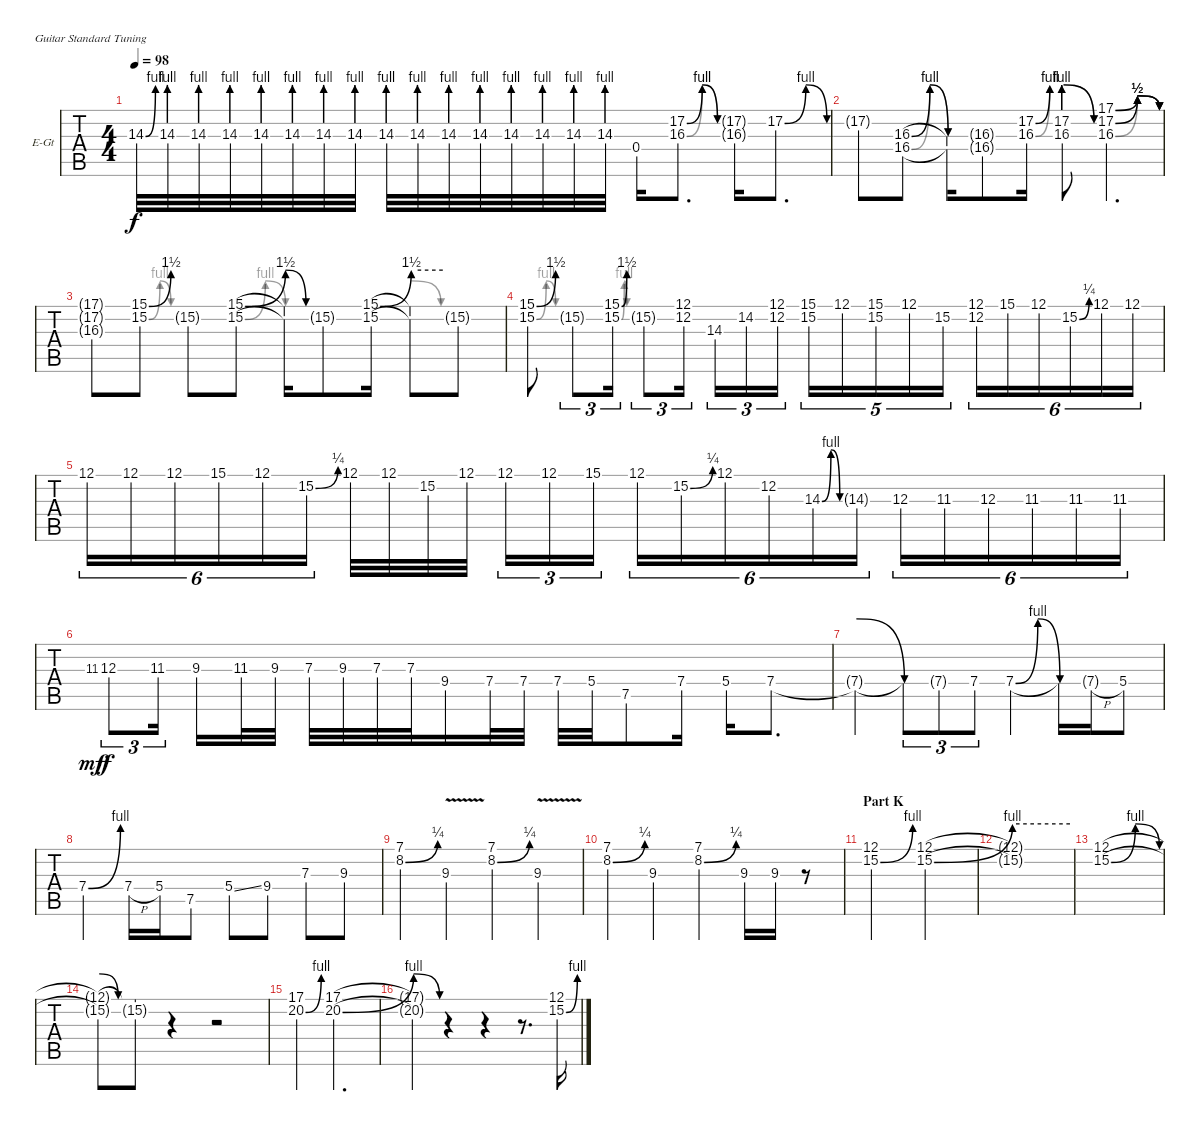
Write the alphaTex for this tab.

\bracketExtendMode groupsimilarinstruments
\firstSystemTrackNameOrientation horizontal
\otherSystemsTrackNameOrientation horizontal
\track ("Lead Guitar" "E-Gt") {instrument overdrivenguitar}
\staff {tabs}
\tuning (E4 B3 G3 D3 A2 E2)
\ts (4 4)
\tempo 98
\clef g2
\ks a
14.3{be (bend 0 0 60 4)}.32{dy f} 14.3{be (prebend 0 4 60 4)}.32 14.3{be (prebend 0 4 60 4)}.32 14.3{be (prebend 0 4 60 4)}.32 14.3{be (prebend 0 4 60 4)}.32 14.3{be (prebend 0 4 60 4)}.32 14.3{be (prebend 0 4 60 4)}.32 14.3{be (prebend 0 4 60 4)}.32 14.3{be (prebend 0 4 60 4)}.32 14.3{be (prebend 0 4 60 4)}.32 14.3{be (prebend 0 4 60 4)}.32 14.3{be (prebend 0 4 60 4)}.32 14.3{be (prebend 0 4 60 4)}.32 14.3{be (prebend 0 4 60 4)}.32 14.3{be (prebend 0 4 60 4)}.32 14.3{be (prebend 0 4 60 4)}.32 0.4.16 (17.2{be (bendrelease 0 0 30 4 30 4 60 0)} 16.3{be (bendrelease 0 0 30 4 30 4 60 0)}).8{d} (17.2{g} 16.3{g}).16 17.2{be (bendrelease 0 0 30 4 30 4 60 0)}.8{d} |
17.2{g}.8 (16.3{be (bendrelease 0 0 30 4 30 4 60 0)} 16.4{be (bendrelease 0 0 30 4 30 4 60 0)}).8 (16.3{be (hold 0 0 60 0) t} 16.4{be (hold 0 0 60 0) t}).16 (16.3{g} 16.4{g}).8 (17.2{be (bend 0 0 60 4)} 16.3{be (bend 0 0 60 4)}).16 (17.2{be (prebendrelease 0 4 60 0)} 16.3{be (prebendrelease 0 4 60 0)}).8 (17.1{be (bendrelease 0 0 30 2 30 2 60 0)} 17.2{be (bendrelease 0 0 30 2 30 2 60 0)} 16.3{be (bendrelease 0 0 30 2 30 2 60 0)}).4{d} |
(17.1{g} 17.2{g} 16.3{g}).8 (15.1{be (bend 0 0 60 6)} 15.2{be (bendrelease 0 0 30 4 30 4 60 0)}).8 15.2{g}.8 (15.1{be (bend 0 0 60 6)} 15.2{be (bendrelease 0 0 30 4 30 4 60 0)}).8 (15.1{be (release 0 6 60 0) t} 15.2{be (hold 0 0 60 0) t}).16 15.2{g}.8 (15.1{be (bend 0 0 60 6)} 15.2{be (hold 0 0 60 0)}).16 (15.1{be (hold 0 6 60 6) t} 15.2{be (release 0 4 60 0) t}).8 15.2{g}.8 |
(15.1{be (bend 0 0 60 6)} 15.2{be (bendrelease 0 0 30 4 30 4 60 0)}).8 15.2{g}.8{tu (3 2)} (15.1{be (bend 0 0 60 6)} 15.2{be (bendrelease 0 0 30 4 30 4 60 0)}).16{tu (3 2)} 15.2{g}.8{tu (3 2)} (12.1 12.2).16{tu (3 2)} 14.3.16{tu (3 2)} 14.2.16{tu (3 2)} (12.1 12.2).16{tu (3 2)} (15.1 15.2).16{tu (5 4)} 12.1.16{tu (5 4)} (15.1 15.2).16{tu (5 4)} 12.1.16{tu (5 4)} 15.2.16{tu (5 4)} (12.1 12.2).16{tu (6 4)} 15.1.16{tu (6 4)} 12.1.16{tu (6 4)} 15.2{be (bend 0 0 60 1)}.16{tu (6 4)} 12.1.16{tu (6 4)} 12.1.16{tu (6 4)} |
12.1.16{tu (6 4)} 12.1.16{tu (6 4)} 12.1.16{tu (6 4)} 15.1.16{tu (6 4)} 12.1.16{tu (6 4)} 15.2{be (bend 0 0 60 1)}.16{tu (6 4)} 12.1.32 12.1.32 15.2.32 12.1.32 12.1.16{tu (3 2)} 12.1.16{tu (3 2)} 15.1.16{tu (3 2)} 12.1.16{tu (6 4)} 15.2{be (bend 0 0 60 1)}.16{tu (6 4)} 12.1.16{tu (6 4)} 12.2.16{tu (6 4)} 14.3{be (bendrelease 0 0 30 4 30 4 60 0)}.16{tu (6 4)} 14.3{g}.16{tu (6 4)} 12.3.16{tu (6 4)} 11.3.16{tu (6 4)} 12.3.16{tu (6 4)} 11.3.16{tu (6 4)} 11.3.16{tu (6 4)} 11.3.16{tu (6 4)} |
11.3.8{gr dy mf} 12.3.8{tu (3 2) dy f} 11.3.16{tu (3 2)} 9.3.16 11.3.32 9.3.32 7.3.32 9.3.32 7.3.32 7.3.32 9.4.16 7.4.32 7.4.32 7.4.32 5.4.32 7.5.8 7.4.16 5.4.16 7.4{be (hold 0 0 60 0)}.8{d} |
7.4{be (release 0 4 60 0) t}.4 7.4{be (hold 0 0 60 0) t}.8{tu (3 2)} 7.4{g}.8{tu (3 2)} 7.4.8{tu (3 2)} 7.4{be (bendrelease 0 0 30 4 30 4 60 0)}.4 7.4{be (hold 0 0 60 0) t}.16 7.4{h g}.16 5.4.8 |
7.4{be (bend 0 0 60 4)}.4 7.4{h}.16 5.4.16 7.5.8 5.4{ss}.8 9.4.8 7.3.8 9.3.8 |
(7.1 8.2{be (bend 0 0 60 1)}).4 9.3{v}.4 (7.1 8.2{be (bend 0 0 60 1)}).4 9.3{v}.4 |
(7.1 8.2{be (bend 0 0 60 1)}).4 9.3.4 (7.1 8.2{be (bend 0 0 60 1)}).4 9.3.16 9.3.16 r.8 |
\section ("" "Part K")
(12.1 15.2{be (bend 0 0 60 4)}).2 (12.1 15.2{be (bend 0 0 60 4)}).2 |
(12.1{t} 15.2{be (hold 0 4 60 4) t}).1 |
(12.1 15.2{be (bendrelease 0 0 30 4 30 4 60 0)}).1 |
(12.1{t} 15.2{be (release 0 4 60 0) t}).8 (12.1{t} 15.2{g}).8 r.4 r.2 |
(17.1 20.2{be (bend 0 0 60 4)}).4 (17.1 20.2{be (bend 0 0 60 4)}).2{d} |
(17.1{t} 20.2{be (release 0 4 60 0) t}).4 r.4 r.4 r.8{d} (12.1 15.2{be (bend 0 0 60 4)}).16
